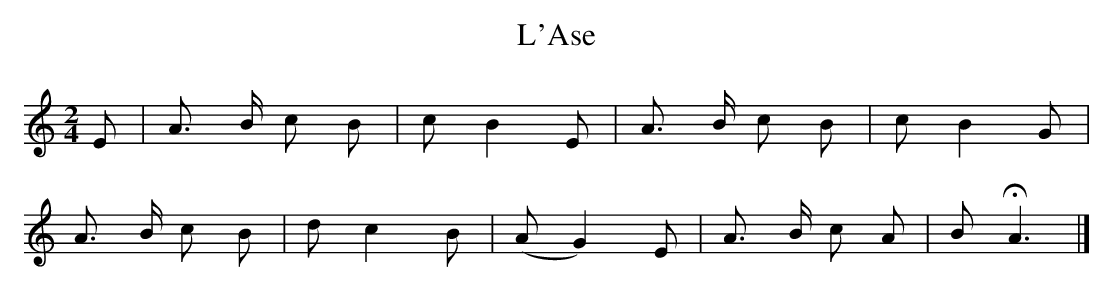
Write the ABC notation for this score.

X:1
T:L'Ase
M:2/4
L:1/8
K:Am
E | A > B c B | c-B2 E | A > B c B | c-B2 G |
A > B c B | d c2 B | (A G2) E | A > B c A | B !fermata! A3 |]
